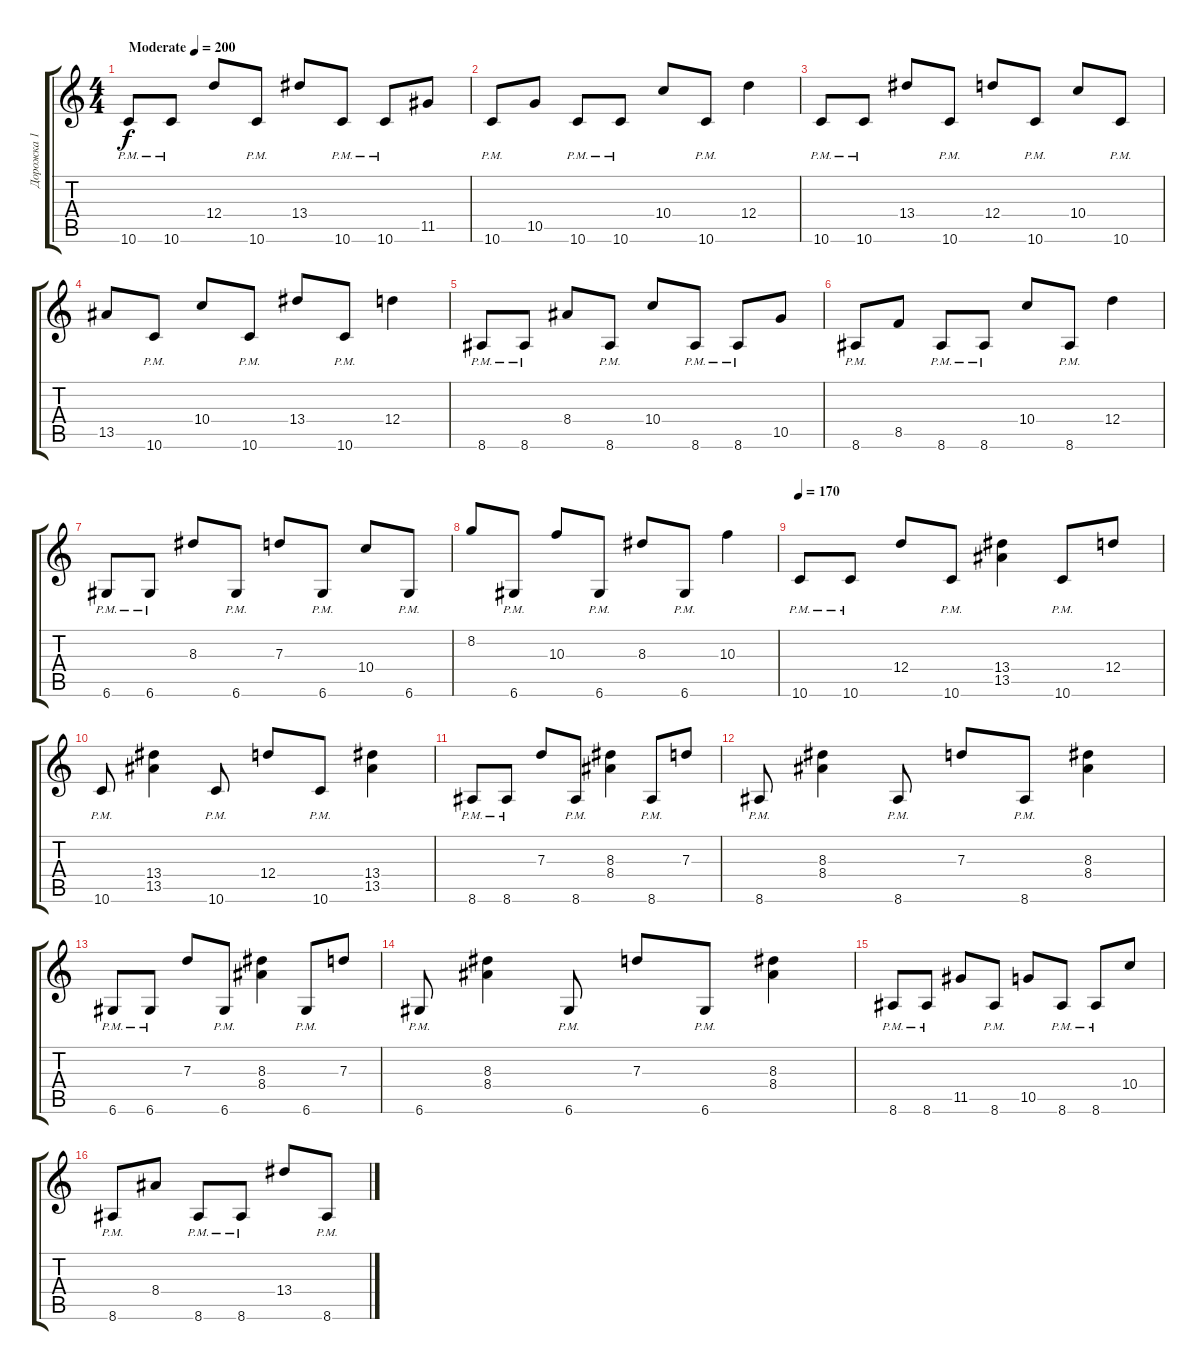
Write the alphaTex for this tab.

\track ("Дорожка 1" "Дорожка 1") {instrument distortionguitar}
\staff {score tabs}
\tuning (E4 B3 G3 D3 A2 D2) {hide}
\ts (4 4)
\tempo (200 "Moderate")
\clef g2
\ks c
10.6{pm}.8{dy f instrument distortionguitar} 10.6{pm}.8 12.4.8 10.6{pm}.8 13.4.8 10.6{pm}.8 10.6{pm}.8 11.5.8 |
10.6{pm}.8 10.5.8 10.6{pm}.8 10.6{pm}.8 10.4.8 10.6{pm}.8 12.4.4 |
10.6{pm}.8 10.6{pm}.8 13.4.8 10.6{pm}.8 12.4.8 10.6{pm}.8 10.4.8 10.6{pm}.8 |
13.5.8 10.6{pm}.8 10.4.8 10.6{pm}.8 13.4.8 10.6{pm}.8 12.4.4 |
8.6{pm}.8 8.6{pm}.8 8.4.8 8.6{pm}.8 10.4.8 8.6{pm}.8 8.6{pm}.8 10.5.8 |
8.6{pm}.8 8.5.8 8.6{pm}.8 8.6{pm}.8 10.4.8 8.6{pm}.8 12.4.4 |
6.6{pm}.8 6.6{pm}.8 8.3.8 6.6{pm}.8 7.3.8 6.6{pm}.8 10.4.8 6.6{pm}.8 |
8.2.8 6.6{pm}.8 10.3.8 6.6{pm}.8 8.3.8 6.6{pm}.8 10.3.4 |
\tempo 210
\tempo 170
10.6{pm}.8 10.6{pm}.8 12.4.8 10.6{pm}.8 (13.4 13.5).4 10.6{pm}.8 12.4.8 |
10.6{pm}.8 (13.4 13.5).4 10.6{pm}.8 12.4.8 10.6{pm}.8 (13.4 13.5).4 |
8.6{pm}.8 8.6{pm}.8 7.3.8 8.6{pm}.8 (8.3 8.4).4 8.6{pm}.8 7.3.8 |
8.6{pm}.8 (8.3 8.4).4 8.6{pm}.8 7.3.8 8.6{pm}.8 (8.3 8.4).4 |
6.6{pm}.8 6.6{pm}.8 7.3.8 6.6{pm}.8 (8.3 8.4).4 6.6{pm}.8 7.3.8 |
6.6{pm}.8 (8.3 8.4).4 6.6{pm}.8 7.3.8 6.6{pm}.8 (8.3 8.4).4 |
8.6{pm}.8 8.6{pm}.8 11.5.8 8.6{pm}.8 10.5.8 8.6{pm}.8 8.6{pm}.8 10.4.8 |
8.6{pm}.8 8.4.8 8.6{pm}.8 8.6{pm}.8 13.4.8 8.6{pm}.8
